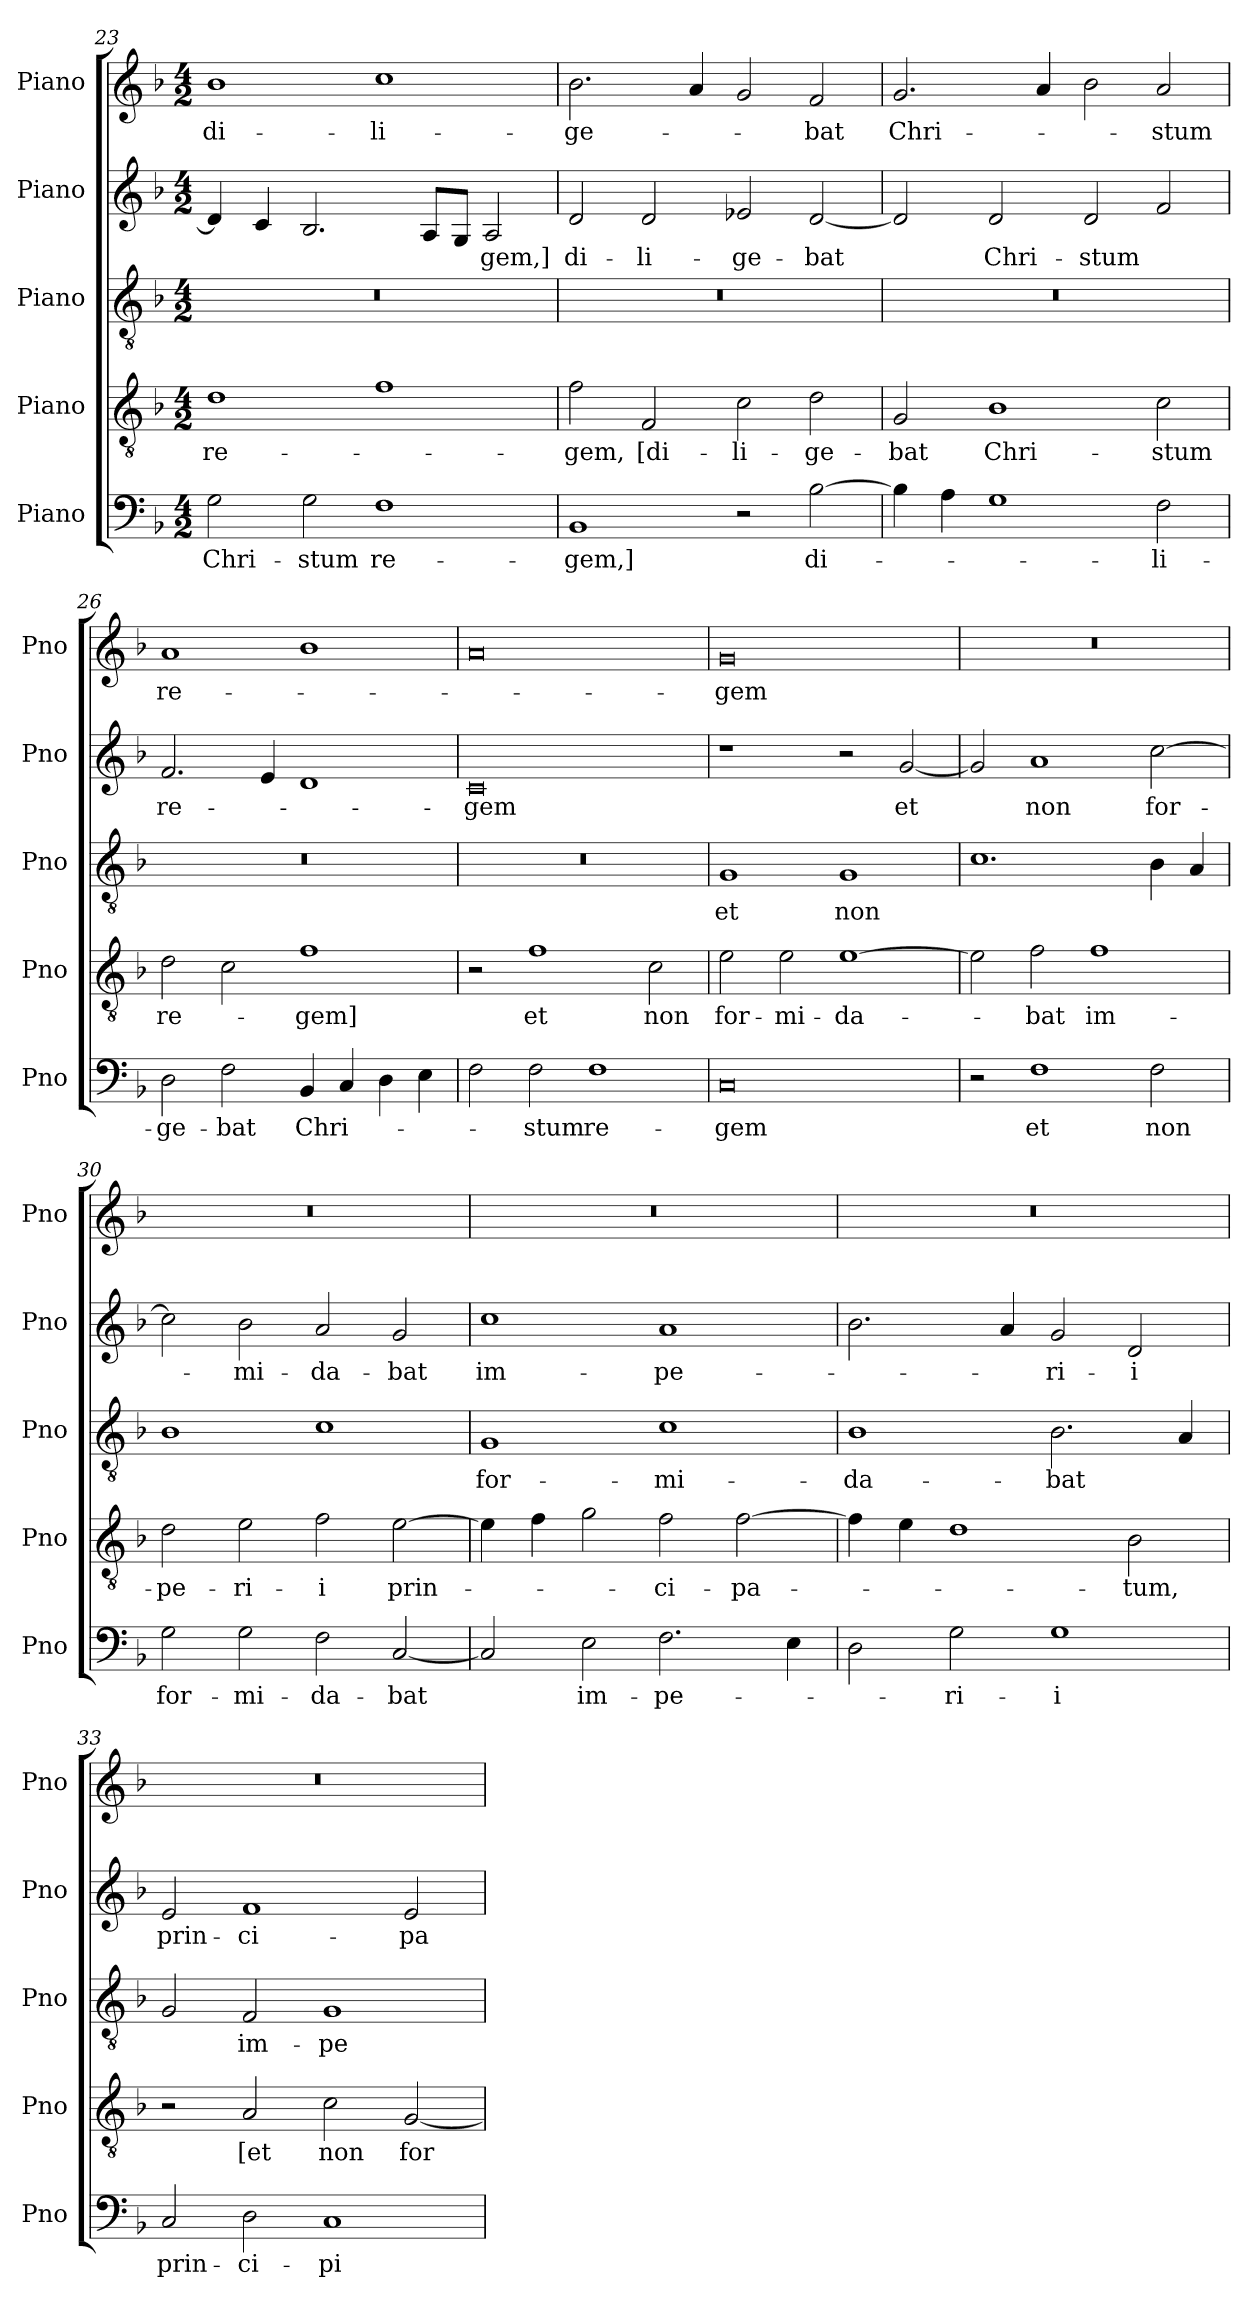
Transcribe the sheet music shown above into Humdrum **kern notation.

**kern	**text	**kern	**text	**kern	**text	**kern	**text	**kern	**text
*part5	*part5	*part4	*part4	*part3	*part3	*part2	*part2	*part1	*part1
*staff5	*staff5	*staff4	*staff4	*staff3	*staff3	*staff2	*staff2	*staff1	*staff1
*I"Piano	*	*I"Piano	*	*I"Piano	*	*I"Piano	*	*I"Piano	*
*I'Pno	*	*I'Pno	*	*I'Pno	*	*I'Pno	*	*I'Pno	*
*clefF4	*	*clefGv2	*	*clefGv2	*	*clefG2	*	*clefG2	*
*k[b-]	*	*k[b-]	*	*k[b-]	*	*k[b-]	*	*k[b-]	*
*M4/2	*	*M4/2	*	*M4/2	*	*M4/2	*	*M4/2	*
=23	=23	=23	=23	=23	=23	=23	=23	=23	=23
!	!LO:LY:b	!	!LO:LY:b	!	!	!	!	!	!LO:LY:b
2G\	Chri­-	1d	re-	0r	.	4d/]	.	1b-	di-
.	.	.	.	.	.	4c/	.	.	.
!	!LO:LY:b	!	!	!	!	!	!	!	!
2G\	-stum	.	.	.	.	2.B-/	.	.	.
!	!LO:LY:b	!	!	!	!	!	!	!	!LO:LY:b
1F	re-	1f	.	.	.	.	.	1cc	-li-
.	.	.	.	.	.	8A/L	.	.	.
.	.	.	.	.	.	8G/J	.	.	.
!	!	!	!	!	!	!	!LO:LY:b	!	!
.	.	.	.	.	.	2A/	-gem,]	.	.
=24	=24	=24	=24	=24	=24	=24	=24	=24	=24
!	!LO:LY:b	!	!LO:LY:b	!	!	!	!LO:LY:b	!	!LO:LY:b
1BB-	-gem,]	2f\	-gem,	0r	.	2d/	di-	2.b-\	-ge­-
!	!	!	!LO:LY:b	!	!	!	!LO:LY:b	!	!
.	.	2F/	[di­-	.	.	2d/	-li­-	.	.
.	.	.	.	.	.	.	.	4a/	.
!	!	!	!LO:LY:b	!	!	!	!LO:LY:b	!	!
2r	.	2c\	-li-	.	.	2e-X/	-ge-	2g/	.
!	!LO:LY:b	!	!LO:LY:b	!	!	!	!LO:LY:b	!	!LO:LY:b
[2B-\	di-	2d\	-ge-	.	.	[2d/	-bat	2f/	-bat
=25	=25	=25	=25	=25	=25	=25	=25	=25	=25
!	!	!	!LO:LY:b	!	!	!	!	!	!LO:LY:b
4B-\]	.	2G/	-bat	0r	.	2d/]	.	2.g/	Chri-
4A\	.	.	.	.	.	.	.	.	.
!	!	!	!LO:LY:b	!	!	!	!LO:LY:b	!	!
1G	.	1B-	Chri­-	.	.	2d/	Chri­-	.	.
.	.	.	.	.	.	.	.	4a/	.
!	!	!	!	!	!	!	!LO:LY:b	!	!
.	.	.	.	.	.	2d/	-stum	2b-\	.
!	!LO:LY:b	!	!LO:LY:b	!	!	!	!	!	!LO:LY:b
2F\	-li­-	2c\	-stum	.	.	2f/	.	2a/	-stum
=26	=26	=26	=26	=26	=26	=26	=26	=26	=26
!	!LO:LY:b	!	!LO:LY:b	!	!	!	!LO:LY:b	!	!LO:LY:b
2D\	-ge­-	2d\	re­-	0r	.	2.f/	re-	1a	re-
!	!LO:LY:b	!	!	!	!	!	!	!	!
2F\	-bat	2c\	.	.	.	.	.	.	.
.	.	.	.	.	.	4e/	.	.	.
!	!LO:LY:b	!	!LO:LY:b	!	!	!	!	!	!
4BB-/	Chri­-	1f	-gem]	.	.	1d	.	1b-	.
4C/	.	.	.	.	.	.	.	.	.
4D\	.	.	.	.	.	.	.	.	.
4E\	.	.	.	.	.	.	.	.	.
=27	=27	=27	=27	=27	=27	=27	=27	=27	=27
!	!	!	!	!	!	!	!LO:LY:b	!	!
2F\	.	2r	.	0r	.	0c	-gem	0a	.
!	!LO:LY:b	!	!LO:LY:b	!	!	!	!	!	!
2F\	-stum	1f	et	.	.	.	.	.	.
!	!LO:LY:b	!	!	!	!	!	!	!	!
1F	re-	.	.	.	.	.	.	.	.
!	!	!	!LO:LY:b	!	!	!	!	!	!
.	.	2c\	non	.	.	.	.	.	.
!!LO:LB:g=z
=28	=28	=28	=28	=28	=28	=28	=28	=28	=28
!	!LO:LY:b	!	!LO:LY:b	!	!LO:LY:b	!	!	!	!LO:LY:b
0C	-gem	2e\	for-	1G	-et	1r	.	0g	-gem
!	!	!	!LO:LY:b	!	!	!	!	!	!
.	.	2e\	-mi-	.	.	.	.	.	.
!	!	!	!LO:LY:b	!	!LO:LY:b	!	!	!	!
.	.	[1e	-da-	1G	non	2r	.	.	.
!	!	!	!	!	!	!	!LO:LY:b	!	!
.	.	.	.	.	.	[2g/	et	.	.
=29	=29	=29	=29	=29	=29	=29	=29	=29	=29
2r	.	2e\]	.	1.c	.	2g/]	.	0r	.
!	!LO:LY:b	!	!LO:LY:b	!	!	!	!LO:LY:b	!	!
1F	et	2f\	-bat	.	.	1a	non	.	.
!	!	!	!LO:LY:b	!	!	!	!	!	!
.	.	1f	im-	.	.	.	.	.	.
!	!LO:LY:b	!	!	!	!	!	!LO:LY:b	!	!
2F\	non	.	.	4B-\	.	[2cc\	for-	.	.
.	.	.	.	4A/	.	.	.	.	.
=30	=30	=30	=30	=30	=30	=30	=30	=30	=30
!	!LO:LY:b	!	!LO:LY:b	!	!	!	!	!	!
2G\	for­-	2d\	-pe­-	1B-	.	2cc\]	.	0r	.
!	!LO:LY:b	!	!LO:LY:b	!	!	!	!LO:LY:b	!	!
2G\	-mi-	2e\	-ri-	.	.	2b-\	-mi-	.	.
!	!LO:LY:b	!	!LO:LY:b	!	!	!	!LO:LY:b	!	!
2F\	-da-	2f\	-i	1c	.	2a/	-da­-	.	.
!	!LO:LY:b	!	!LO:LY:b	!	!	!	!LO:LY:b	!	!
[2C/	-bat­	[2e\	prin-	.	.	2g/	-bat	.	.
=31	=31	=31	=31	=31	=31	=31	=31	=31	=31
!	!	!	!	!	!LO:LY:b	!	!LO:LY:b	!	!
2C/]	.	4e\]	.	1G	for-	1cc	im­-	0r	.
.	.	4f\	.	.	.	.	.	.	.
!	!LO:LY:b	!	!	!	!	!	!	!	!
2E\	im­-	2g\	.	.	.	.	.	.	.
!	!LO:LY:b	!	!LO:LY:b	!	!LO:LY:b	!	!LO:LY:b	!	!
2.F\	-pe-	2f\	-ci­-	1c	-mi­-	1a	-pe­-	.	.
!	!	!	!LO:LY:b	!	!	!	!	!	!
.	.	[2f\	-pa-	.	.	.	.	.	.
4E\	.	.	.	.	.	.	.	.	.
=32	=32	=32	=32	=32	=32	=32	=32	=32	=32
!	!	!	!	!	!LO:LY:b	!	!	!	!
2D\	.	4f\]	.	1B-	-da­-	2.b-\	.	0r	.
.	.	4e\	.	.	.	.	.	.	.
!	!LO:LY:b	!	!	!	!	!	!	!	!
2G\	-ri-	1d	.	.	.	.	.	.	.
.	.	.	.	.	.	4a/	.	.	.
!	!LO:LY:b	!	!	!	!LO:LY:b	!	!LO:LY:b	!	!
1G	-i	.	.	2.B-\	-bat	2g/	-ri-	.	.
!	!	!	!LO:LY:b	!	!	!	!LO:LY:b	!	!
.	.	2B-\	-tum,	.	.	2d/	-i	.	.
.	.	.	.	4A/	.	.	.	.	.
=33	=33	=33	=33	=33	=33	=33	=33	=33	=33
!	!LO:LY:b	!	!	!	!	!	!LO:LY:b	!	!
2C/	prin-	2r	.	2G/	.	2e/	prin-	0r	.
!	!LO:LY:b	!	!LO:LY:b	!	!LO:LY:b	!	!LO:LY:b	!	!
2D\	-ci-	2A/	[et	2F/	im­-	1f	-ci­-	.	.
!	!LO:LY:b	!	!LO:LY:b	!	!LO:LY:b	!	!	!	!
1C	-pi-	2c\	non	1G	-pe-	.	.	.	.
!	!	!	!LO:LY:b	!	!	!	!LO:LY:b	!	!
.	.	[2G/	for-	.	.	2e/	-pa­-	.	.
=	=	=	=	=	=	=	=	=	=
*-	*-	*-	*-	*-	*-	*-	*-	*-	*-
